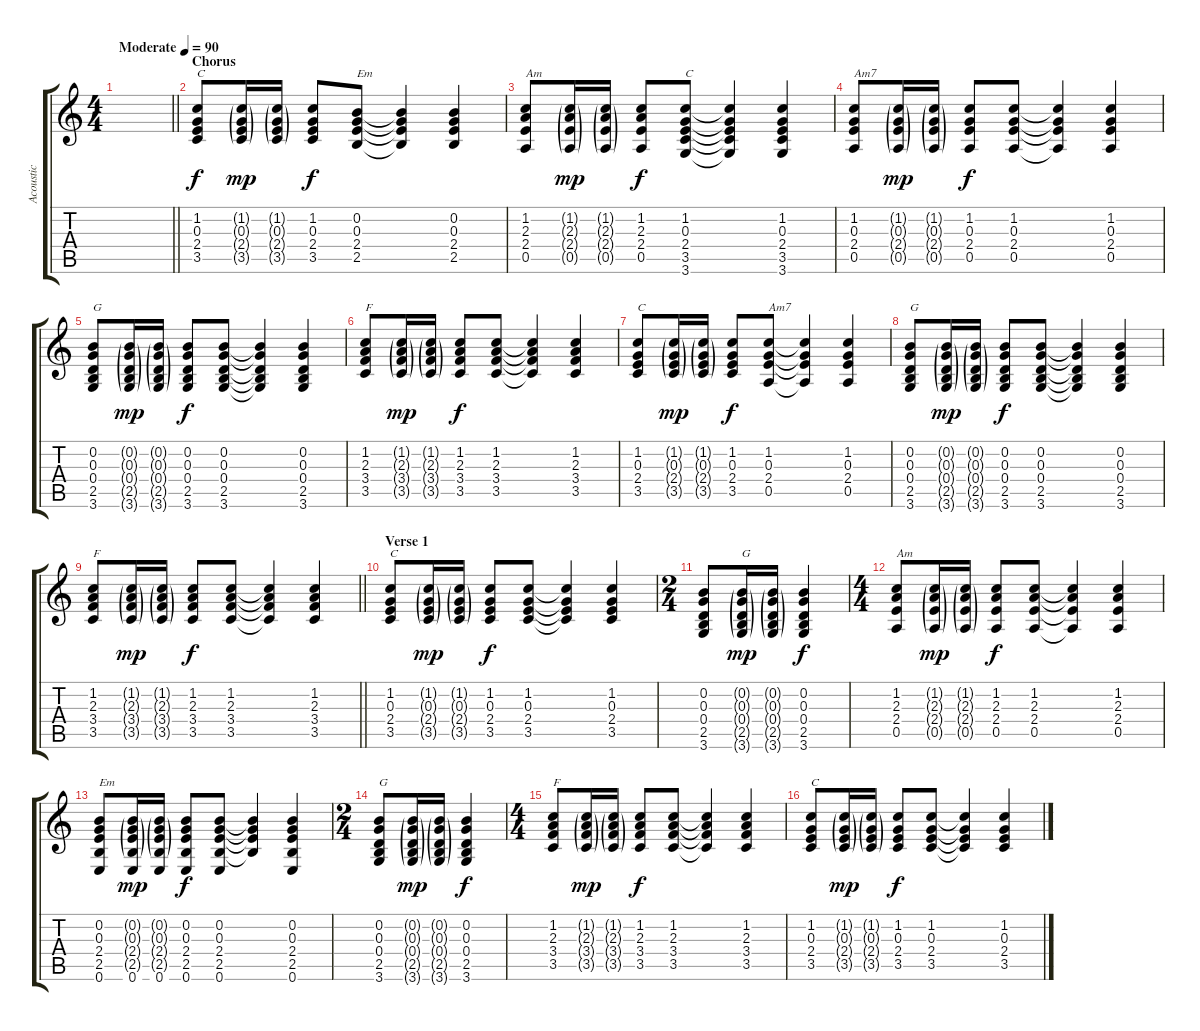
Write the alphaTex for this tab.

\track ("Acoustic" "Acoustic") {instrument acousticguitarsteel}
\staff {score tabs}
\tuning (E4 B3 G3 D3 A2 E2) {hide}
\ts (4 4)
\tempo (90 "Moderate")
\clef g2
\barLineRight lightlight
\ks c
|
\section ("" "Chorus")
(1.2 0.3 2.4 3.5).8{txt "C"} (1.2{g} 0.3{g} 2.4{g} 3.5{g}).16{dy mp} (1.2{g} 0.3{g} 2.4{g} 3.5{g}).16 (1.2 0.3 2.4 3.5).8{dy f} (0.2 0.3 2.4 2.5).8{txt "Em"} (0.2{t} 0.3{t} 2.4{t} 2.5{t}).4 (0.2 0.3 2.4 2.5).4 |
(1.2 2.3 2.4 0.5).8{txt "Am"} (1.2{g} 2.3{g} 2.4{g} 0.5{g}).16{dy mp} (1.2{g} 2.3{g} 2.4{g} 0.5{g}).16 (1.2 2.3 2.4 0.5).8{dy f} (1.2 0.3 2.4 3.5 3.6).8{txt "C"} (1.2{t} 0.3{t} 2.4{t} 3.5{t} 3.6{t}).4 (1.2 0.3 2.4 3.5 3.6).4 |
(1.2 0.3 2.4 0.5).8{txt "Am7"} (1.2{g} 0.3{g} 2.4{g} 0.5{g}).16{dy mp} (1.2{g} 0.3{g} 2.4{g} 0.5{g}).16 (1.2 0.3 2.4 0.5).8{dy f} (1.2 0.3 2.4 0.5).8 (1.2{t} 0.3{t} 2.4{t} 0.5{t}).4 (1.2 0.3 2.4 0.5).4 |
(0.2 0.3 0.4 2.5 3.6).8{txt "G"} (0.2{g} 0.3{g} 0.4{g} 2.5{g} 3.6{g}).16{dy mp} (0.2{g} 0.3{g} 0.4{g} 2.5{g} 3.6{g}).16 (0.2 0.3 0.4 2.5 3.6).8{dy f} (0.2 0.3 0.4 2.5 3.6).8 (0.2{t} 0.3{t} 0.4{t} 2.5{t} 3.6{t}).4 (0.2 0.3 0.4 2.5 3.6).4 |
(1.2 2.3 3.4 3.5).8{txt "F"} (1.2{g} 2.3{g} 3.4{g} 3.5{g}).16{dy mp} (1.2{g} 2.3{g} 3.4{g} 3.5{g}).16 (1.2 2.3 3.4 3.5).8{dy f} (1.2 2.3 3.4 3.5).8 (1.2{t} 2.3{t} 3.4{t} 3.5{t}).4 (1.2 2.3 3.4 3.5).4 |
(1.2 0.3 2.4 3.5).8{txt "C"} (1.2{g} 0.3{g} 2.4{g} 3.5{g}).16{dy mp} (1.2{g} 0.3{g} 2.4{g} 3.5{g}).16 (1.2 0.3 2.4 3.5).8{dy f} (1.2 0.3 2.4 0.5).8{txt "Am7"} (1.2{t} 0.3{t} 2.4{t} 0.5{t}).4 (1.2 0.3 2.4 0.5).4 |
(0.2 0.3 0.4 2.5 3.6).8{txt "G"} (0.2{g} 0.3{g} 0.4{g} 2.5{g} 3.6{g}).16{dy mp} (0.2{g} 0.3{g} 0.4{g} 2.5{g} 3.6{g}).16 (0.2 0.3 0.4 2.5 3.6).8{dy f} (0.2 0.3 0.4 2.5 3.6).8 (0.2{t} 0.3{t} 0.4{t} 2.5{t} 3.6{t}).4 (0.2 0.3 0.4 2.5 3.6).4 |
\barLineRight lightlight
(1.2 2.3 3.4 3.5).8{txt "F"} (1.2{g} 2.3{g} 3.4{g} 3.5{g}).16{dy mp} (1.2{g} 2.3{g} 3.4{g} 3.5{g}).16 (1.2 2.3 3.4 3.5).8{dy f} (1.2 2.3 3.4 3.5).8 (1.2{t} 2.3{t} 3.4{t} 3.5{t}).4 (1.2 2.3 3.4 3.5).4 |
\section ("" "Verse 1")
(1.2 0.3 2.4 3.5).8{txt "C"} (1.2{g} 0.3{g} 2.4{g} 3.5{g}).16{dy mp} (1.2{g} 0.3{g} 2.4{g} 3.5{g}).16 (1.2 0.3 2.4 3.5).8{dy f} (1.2 0.3 2.4 3.5).8 (1.2{t} 0.3{t} 2.4{t} 3.5{t}).4 (1.2 0.3 2.4 3.5).4 |
\ts (2 4)
(0.2 0.3 0.4 2.5 3.6).8 (0.2{g} 0.3{g} 0.4{g} 2.5{g} 3.6{g}).16{txt "G" dy mp} (0.2{g} 0.3{g} 0.4{g} 2.5{g} 3.6{g}).16 (0.2 0.3 0.4 2.5 3.6).4{dy f} |
\ts (4 4)
(1.2 2.3 2.4 0.5).8{txt "Am"} (1.2{g} 2.3{g} 2.4{g} 0.5{g}).16{dy mp} (1.2{g} 2.3{g} 2.4{g} 0.5{g}).16 (1.2 2.3 2.4 0.5).8{dy f} (1.2 2.3 2.4 0.5).8 (1.2{t} 2.3{t} 2.4{t} 0.5{t}).4 (1.2 2.3 2.4 0.5).4 |
(0.2 0.3 2.4 2.5 0.6).8{txt "Em"} (0.2{g} 0.3{g} 2.4{g} 2.5{g} 0.6).16{dy mp} (0.2{g} 0.3{g} 2.4{g} 2.5{g} 0.6).16 (0.2 0.3 2.4 2.5 0.6).8{dy f} (0.2 0.3 2.4 2.5 0.6).8 (0.2{t} 0.3{t} 2.4{t} 2.5{t}).4 (0.2 0.3 2.4 2.5 0.6).4 |
\ts (2 4)
(0.2 0.3 0.4 2.5 3.6).8{txt "G"} (0.2{g} 0.3{g} 0.4{g} 2.5{g} 3.6{g}).16{dy mp} (0.2{g} 0.3{g} 0.4{g} 2.5{g} 3.6{g}).16 (0.2 0.3 0.4 2.5 3.6).4{dy f} |
\ts (4 4)
(1.2 2.3 3.4 3.5).8{txt "F"} (1.2{g} 2.3{g} 3.4{g} 3.5{g}).16{dy mp} (1.2{g} 2.3{g} 3.4{g} 3.5{g}).16 (1.2 2.3 3.4 3.5).8{dy f} (1.2 2.3 3.4 3.5).8 (1.2{t} 2.3{t} 3.4{t} 3.5{t}).4 (1.2 2.3 3.4 3.5).4 |
(1.2 0.3 2.4 3.5).8{txt "C"} (1.2{g} 0.3{g} 2.4{g} 3.5{g}).16{dy mp} (1.2{g} 0.3{g} 2.4{g} 3.5{g}).16 (1.2 0.3 2.4 3.5).8{dy f} (1.2 0.3 2.4 3.5).8 (1.2{t} 0.3{t} 2.4{t} 3.5{t}).4 (1.2 0.3 2.4 3.5).4
